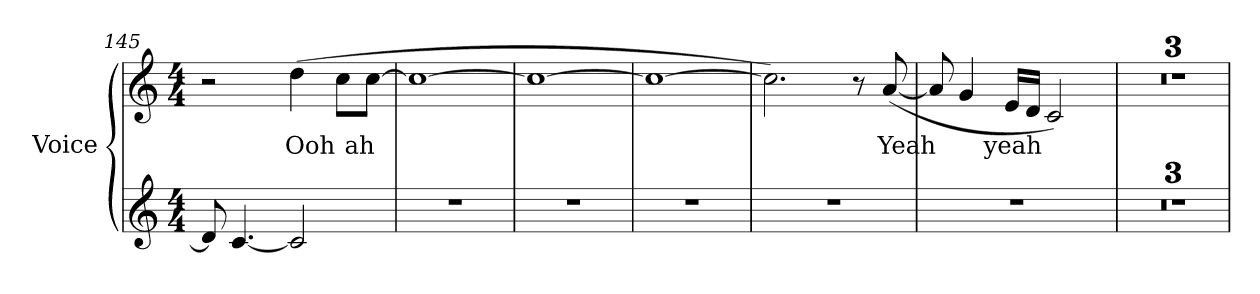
**kern	**kern	**text
*part2	*part1	*part1
*staff2	*staff1	*staff1
*I"Voice	*I"Voice	*
*I'Voice	*I'Voice	*
*clefG2	*clefG2	*
*k[]	*k[]	*
*C:	*C:	*
*M4/4	*M4/4	*
=145	=145	=145
8di/]	2r	.
[4.ci/	.	.
!	!	!LO:LY:b:color=#000000
2ci/]	(4ddi\	Ooh
.	8cci\L	.
!	!	!LO:LY:b:color=#000000
.	[8cci\J	ah
=146	=146	=146
1r	1cci_	.
=147	=147	=147
1r	1cci_	.
=148	=148	=148
1r	1cci_	.
=149	=149	=149
1r	2.cci\])	.
.	8r	.
!	!	!LO:LY:b:color=#000000
.	([8ai/	Yeah
!!LO:LB:g=z
=150	=150	=150
1r	8ai/]	.
.	4gi/	.
!	!	!LO:LY:b:color=#000000
.	16ei/LL	yeah
.	16di/JJ	.
.	2ci/)	.
=151	=151	=151
1r	1r	.
=152	=152	=152
1r	1r	.
=153	=153	=153
1r	1r	.
=	=	=
*-	*-	*-
